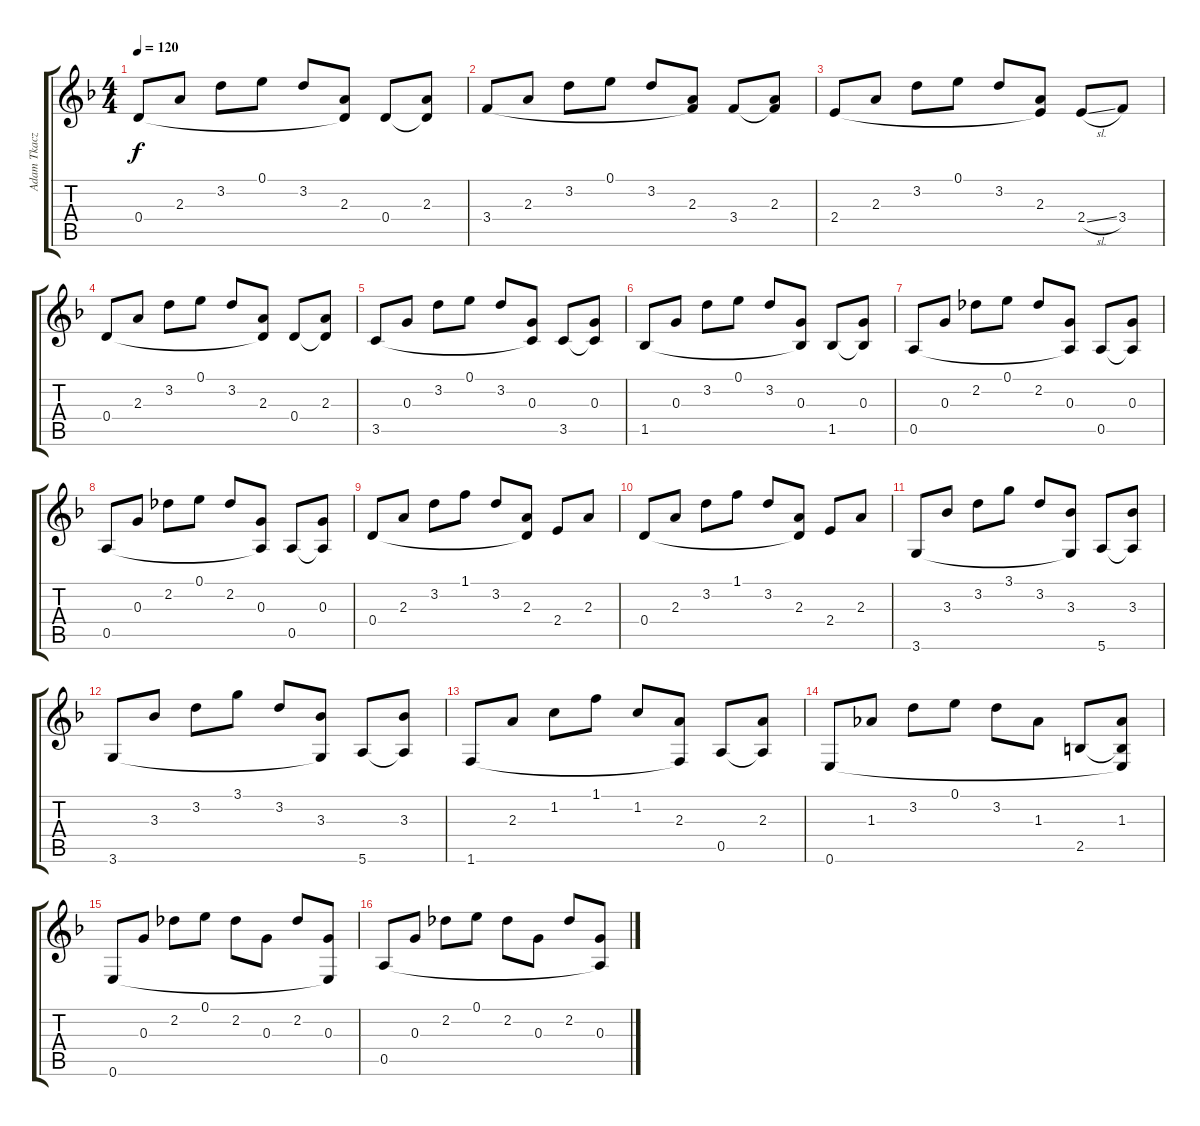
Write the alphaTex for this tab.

\track ("Adam Tkaczyk - gitara akustyczna" "Adam Tkacz") {instrument acousticguitarnylon}
\staff {score tabs}
\tuning (E4 B3 G3 D3 A2 E2) {hide}
\ts (4 4)
\tempo 120
\clef g2
\ks dminor
0.4.8{dy f instrument acousticguitarnylon} 2.3.8 3.2.8 0.1.8 3.2.8 (2.3 0.4{t}).8 0.4.8 (2.3 0.4{t}).8 |
3.4.8 2.3.8 3.2.8 0.1.8 3.2.8 (2.3 3.4{t}).8 3.4.8 (2.3 3.4{t}).8 |
2.4.8 2.3.8 3.2.8 0.1.8 3.2.8 (2.3 2.4{t}).8 2.4{sl}.8 3.4.8 |
0.4.8 2.3.8 3.2.8 0.1.8 3.2.8 (2.3 0.4{t}).8 0.4.8 (2.3 0.4{t}).8 |
3.5.8 0.3.8 3.2.8 0.1.8 3.2.8 (0.3 3.5{t}).8 3.5.8 (0.3 3.5{t}).8 |
1.5.8 0.3.8 3.2.8 0.1.8 3.2.8 (0.3 1.5{t}).8 1.5.8 (0.3 1.5{t}).8 |
0.5.8 0.3.8 2.2.8 0.1.8 2.2.8 (0.3 0.5{t}).8 0.5.8 (0.3 0.5{t}).8 |
0.5.8 0.3.8 2.2.8 0.1.8 2.2.8 (0.3 0.5{t}).8 0.5.8 (0.3 0.5{t}).8 |
0.4.8 2.3.8 3.2.8 1.1.8 3.2.8 (2.3 0.4{t}).8 2.4.8 2.3.8 |
0.4.8 2.3.8 3.2.8 1.1.8 3.2.8 (2.3 0.4{t}).8 2.4.8 2.3.8 |
3.6.8 3.3.8 3.2.8 3.1.8 3.2.8 (3.3 3.6{t}).8 5.6.8 (3.3 5.6{t}).8 |
3.6.8 3.3.8 3.2.8 3.1.8 3.2.8 (3.3 3.6{t}).8 5.6.8 (3.3 5.6{t}).8 |
1.6.8 2.3.8 1.2.8 1.1.8 1.2.8 (2.3 1.6{t}).8 0.5.8 (2.3 0.5{t}).8 |
0.6.8 1.3.8 3.2.8 0.1.8 3.2.8 1.3.8 2.5.8 (1.3 2.5{t} 0.6{t}).8 |
0.6.8 0.3.8 2.2.8 0.1.8 2.2.8 0.3.8 2.2.8 (0.3 0.6{t}).8 |
0.5.8 0.3.8 2.2.8 0.1.8 2.2.8 0.3.8 2.2.8 (0.3 0.5{t}).8
